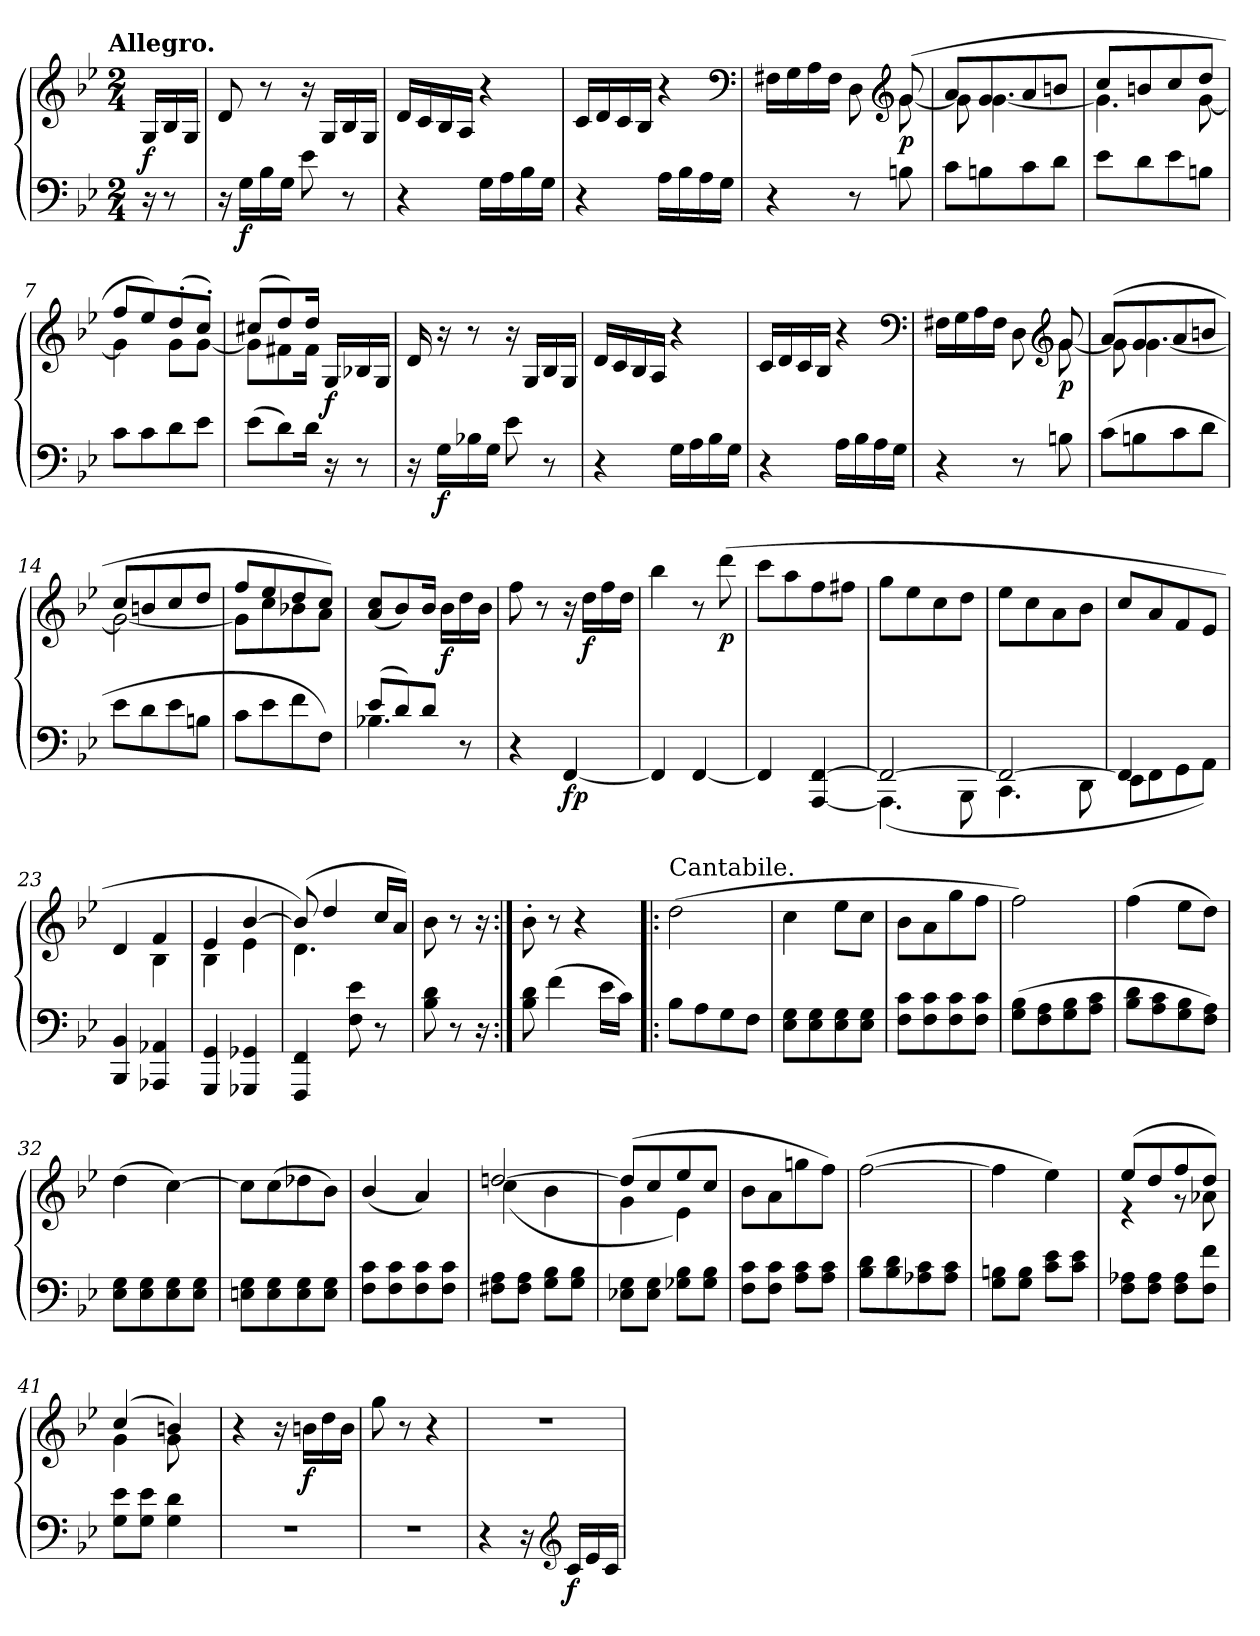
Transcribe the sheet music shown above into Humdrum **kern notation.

**kern	**kern	**dynam
*part1	*part1	*part1
*staff2	*staff1	*staff1/2
*clefF4	*clefG2	*
*k[b-e-]	*k[b-e-]	*
!!LO:TX:omd:t=Allegro.
*M2/4	*M2/4	*
*MM132	*MM132	*
=	=	=
!	!	!LO:DY:b
16r	16G/LL	f
8r	16B-/	.
.	16G/JJ	.
=1	=1	=1
16r	8d/	.
!	!	!LO:DY:b=2
16G\LL	.	f
16B-\	8r	.
16G\JJ	.	.
8e-\	16r	.
.	16G/LL	.
8r	16B-/	.
.	16G/JJ	.
=2	=2	=2
4r	16d/LL	.
.	16c/	.
.	16B-/	.
.	16A/JJ	.
16G\LL	4r	.
16A\	.	.
16B-\	.	.
16G\JJ	.	.
=3	=3	=3
4r	16c/LL	.
.	16d/	.
.	16c/	.
.	16B-/JJ	.
16A\LL	4r	.
16B-\	.	.
16A\	.	.
16G\JJ	.	.
*	*clefF4	*
=4	=4	=4
*	*^	*
4r	16F#X\LL	4.ryy	.
.	16G\	.	.
.	16A\	.	.
.	16F#\JJ	.	.
8r	8D\	.	.
*	*clefG2	*	*
!	!	!	!LO:DY:b
8Bn\	(>8g/	[8g\	p
!!LO:LB:g=z	!!
=5	=5	=5	=5
8c\L	8a/L	8g\]	.
8Bn\	8g/	[4.g\	.
8c\	8a/	.	.
8d\J	8bn/J	.	.
=6	=6	=6	=6
8e-\L	8cc/L	4.g\]	.
8d\	8bn/	.	.
8e-\	8cc/	.	.
8Bn\J	8dd/J	[8g\	.
=7	=7	=7	=7
8c\L	8ff/L	4g\]	.
8c\	8ee-/)	.	.
8d\	(8dd'/	8g\L	.
8e-\J	8cc'/J)	[8g\J	.
=8	=8	=8	=8
(8e-\L	(8cc#X/L	8g\L]	.
8d\)	8dd/)	8f#X\	.
16d\Jk	16dd/Jk	16f#\Jk	.
!	!	!	!LO:DY:b
16r	16G/LL	8.ryy	f
8r	16B-X/	.	.
.	16G/JJ	.	.
*	*v	*v	*
=9	=9	=9
16r	16d/	.
!	!	!LO:DY:b=2
16G\LL	16r	f
16B-X\	8r	.
16G\JJ	.	.
8e-\	16r	.
.	16G/LL	.
8r	16B-/	.
.	16G/JJ	.
!!LO:PB:g=z
=10	=10	=10
4r	16d/LL	.
.	16c/	.
.	16B-/	.
.	16A/JJ	.
16G\LL	4r	.
16A\	.	.
16B-\	.	.
16G\JJ	.	.
=11	=11	=11
4r	16c/LL	.
.	16d/	.
.	16c/	.
.	16B-/JJ	.
16A\LL	4r	.
16B-\	.	.
16A\	.	.
16G\JJ	.	.
*	*clefF4	*
=12	=12	=12
*	*^	*
4r	16F#X\LL	4.ryy	.
.	16G\	.	.
.	16A\	.	.
.	16F#\JJ	.	.
8r	8D\	.	.
*	*clefG2	*	*
!	!	!	!LO:DY:b
8Bn\	8g/	[8g\	p
=13	=13	=13	=13
(>8c\L	(>8a/L	8g\]	.
8Bn\	8g/	[4.g\	.
8c\	8a/	.	.
8d\J	8bn/J	.	.
=14	=14	=14	=14
8e-\L	8cc/L	2g\_	.
8d\	8bn/	.	.
8e-\	8cc/	.	.
8Bn\J	8dd/J	.	.
=15	=15	=15	=15
8c\L	8ff/L	8g\L]	.
8e-\	8ee-/	8cc\	.
8f\	8dd/	8b-X\	.
8F\J)	8cc/J)	8a\J	.
*	*v	*v	*
!!LO:LB:g=z
=16	=16	=16
*^	*	*
(8e-/L	4.B-X\	(8a/ 8cc/L	.
8d/)	.	8b-/)	.
8d/J	.	16b-\Jk	.
!	!	!	!LO:DY:b
.	.	16b-\LL	f
8r	8ryy	16dd\	.
.	.	16b-\JJ	.
*v	*v	*	*
=17	=17	=17
4r	8ff\	.
.	8r	.
!	!	!LO:DY:b=2
[4FF/	16r	fp
!	!	!LO:DY:b
.	16dd\LL	f
.	16ff\	.
.	16dd\JJ	.
=18	=18	=18
4FF/]	4bb-\	.
[4FF/	8r	.
!	!	!LO:DY:b
.	(>8ddd\	p
=19	=19	=19
4FF/]	8ccc\L	.
.	8aa\	.
[4AAA/ [4FF/	8ff\	.
.	8ff#X\J	.
=20	=20	=20
*^	*	*
2FF/_	(4.AAA\]	8gg\L	.
.	.	8ee-\	.
.	.	8cc\	.
.	8BBB-\	8dd\J	.
=21	=21	=21	=21
2FF/_	4.CC\	8ee-\L	.
.	.	8cc\	.
.	.	8a\	.
.	8DD\	8b-\J	.
=22	=22	=22	=22
4FF/]	8EE-\L	8cc/L	.
.	8FF\	8a/	.
4ryy	8GG\	8f/	.
.	8AA\J)	8e-/J	.
*v	*v	*	*
!!LO:LB:g=z
=23	=23	=23
*	*^	*
4BBB-/ 4BB-/	4d/	4ryy	.
4AAA-X/ 4AA-X/	4f/	4B-\	.
=24	=24	=24	=24
4GGG/ 4GG/	4e-/	4B-\	.
4GGG-X/ 4GG-X/	[4b-/	4e-\	.
=25	=25	=25	=25
4FFF/ 4FF/	(<8b-/])	4.d\	.
.	4dd/	.	.
8F\ 8e-\	.	.	.
8r	16cc/LL	8ryy	.
.	16a/JJ)	.	.
*	*v	*v	*
=26	=26	=26
8B-\ 8d\	8b-\	.
8r	8r	.
16r	16r	.
=26:|!	=26:|!	=26:|!
8B-\ 8d\	8b-'\	.
(4f\	8r	.
.	4r	.
16e-\LL	.	.
16c\JJ)	.	.
=27!|:	=27!|:	=27!|:
!	!LO:TX:a:t=Cantabile.	!
8B-\L	(2dd\	.
8A\	.	.
8G\	.	.
8F\J	.	.
=28	=28	=28
8E-\ 8G\L	4cc\	.
8E-\ 8G\	.	.
8E-\ 8G\	8ee-\L	.
8E-\ 8G\J	8cc\J	.
=29	=29	=29
8F\ 8c\L	8b-\L	.
8F\ 8c\	8a\	.
8F\ 8c\	8gg\	.
8F\ 8c\J	8ff\J	.
!!LO:LB:g=z
=30	=30	=30
(8G\ 8B-\L	2ff\)	.
8F\ 8A\	.	.
8G\ 8B-\	.	.
8A\ 8c\J	.	.
=31	=31	=31
8B-\ 8d\L	(4ff\	.
8A\ 8c\	.	.
8G\ 8B-\	8ee-\L	.
8F\ 8A\J)	8dd\J)	.
=32	=32	=32
8E-\ 8G\L	(4dd\	.
8E-\ 8G\	.	.
8E-\ 8G\	[4cc\)	.
8E-\ 8G\J	.	.
=33	=33	=33
8En\ 8G\L	8cc\L]	.
8E\ 8G\	(8cc\	.
8E\ 8G\	8dd-X\	.
8E\ 8G\J	8b-\J)	.
=34	=34	=34
8F\ 8c\L	(4b-/	.
8F\ 8c\	.	.
8F\ 8c\	4a/)	.
8F\ 8c\J	.	.
=35	=35	=35
*	*^	*
8F#X\ 8A\L	[2ddn	(4cc\	.
8F#\ 8A\J	.	.	.
8G\ 8B-\L	.	4b-\	.
8G\ 8B-\J	.	.	.
=36	=36	=36	=36
8E-X\ 8G\L	(8dd/L]	4g\	.
8E-\ 8G\J	8cc/	.	.
8G-X\ 8B-\L	8ee-/	4e-\)	.
8G-\ 8B-\J	8cc/J	.	.
*	*v	*v	*
!!LO:LB:g=z
=37	=37	=37
!	!	!LO:DY:b
8F\ 8c\L	8b-\L	cresc.
8F\ 8c\J	8a\	.
8A\ 8c\L	8ggn\	.
8A\ 8c\J	8ff\J)	.
=38	=38	=38
8B-\ 8d\L	([2ff\	.
8B-\ 8d\	.	.
8A-X\ 8c\	.	.
8A-\ 8c\J	.	.
=39	=39	=39
8G\ 8Bn\L	4ff\]	.
8G\ 8B\J	.	.
8c\ 8e-\L	4ee-\)	.
8c\ 8e-\J	.	.
=40	=40	=40
*	*^	*
8F\ 8A-X\L	(>8ee-/L	4r	.
8F\ 8A-\J	8dd/	.	.
8F\ 8A-\L	8ff/	8r	.
8F\ 8f\J	8dd/J)	8a-X\	.
=41	=41	=41	=41
8G\ 8e-\L	(4cc/	4g\	.
8G\ 8e-\J	.	.	.
4G\ 4d\	4bn/)	8g\	.
.	.	8ryy	.
*	*v	*v	*
=42	=42	=42
2r	4r	.
.	16r	.
!	!	!LO:DY:b
.	16bn\LL	f
.	16dd\	.
.	16b\JJ	.
!!LO:LB:g=z
=43	=43	=43
2r	8gg\	.
.	8r	.
.	4r	.
=44	=44	=44
4r	2r	.
16r	.	.
*clefG2	*	*
!	!	!LO:DY:b=2
16c/LL	.	f
16e-/	.	.
16c/JJ	.	.
=	=	=
*-	*-	*-
